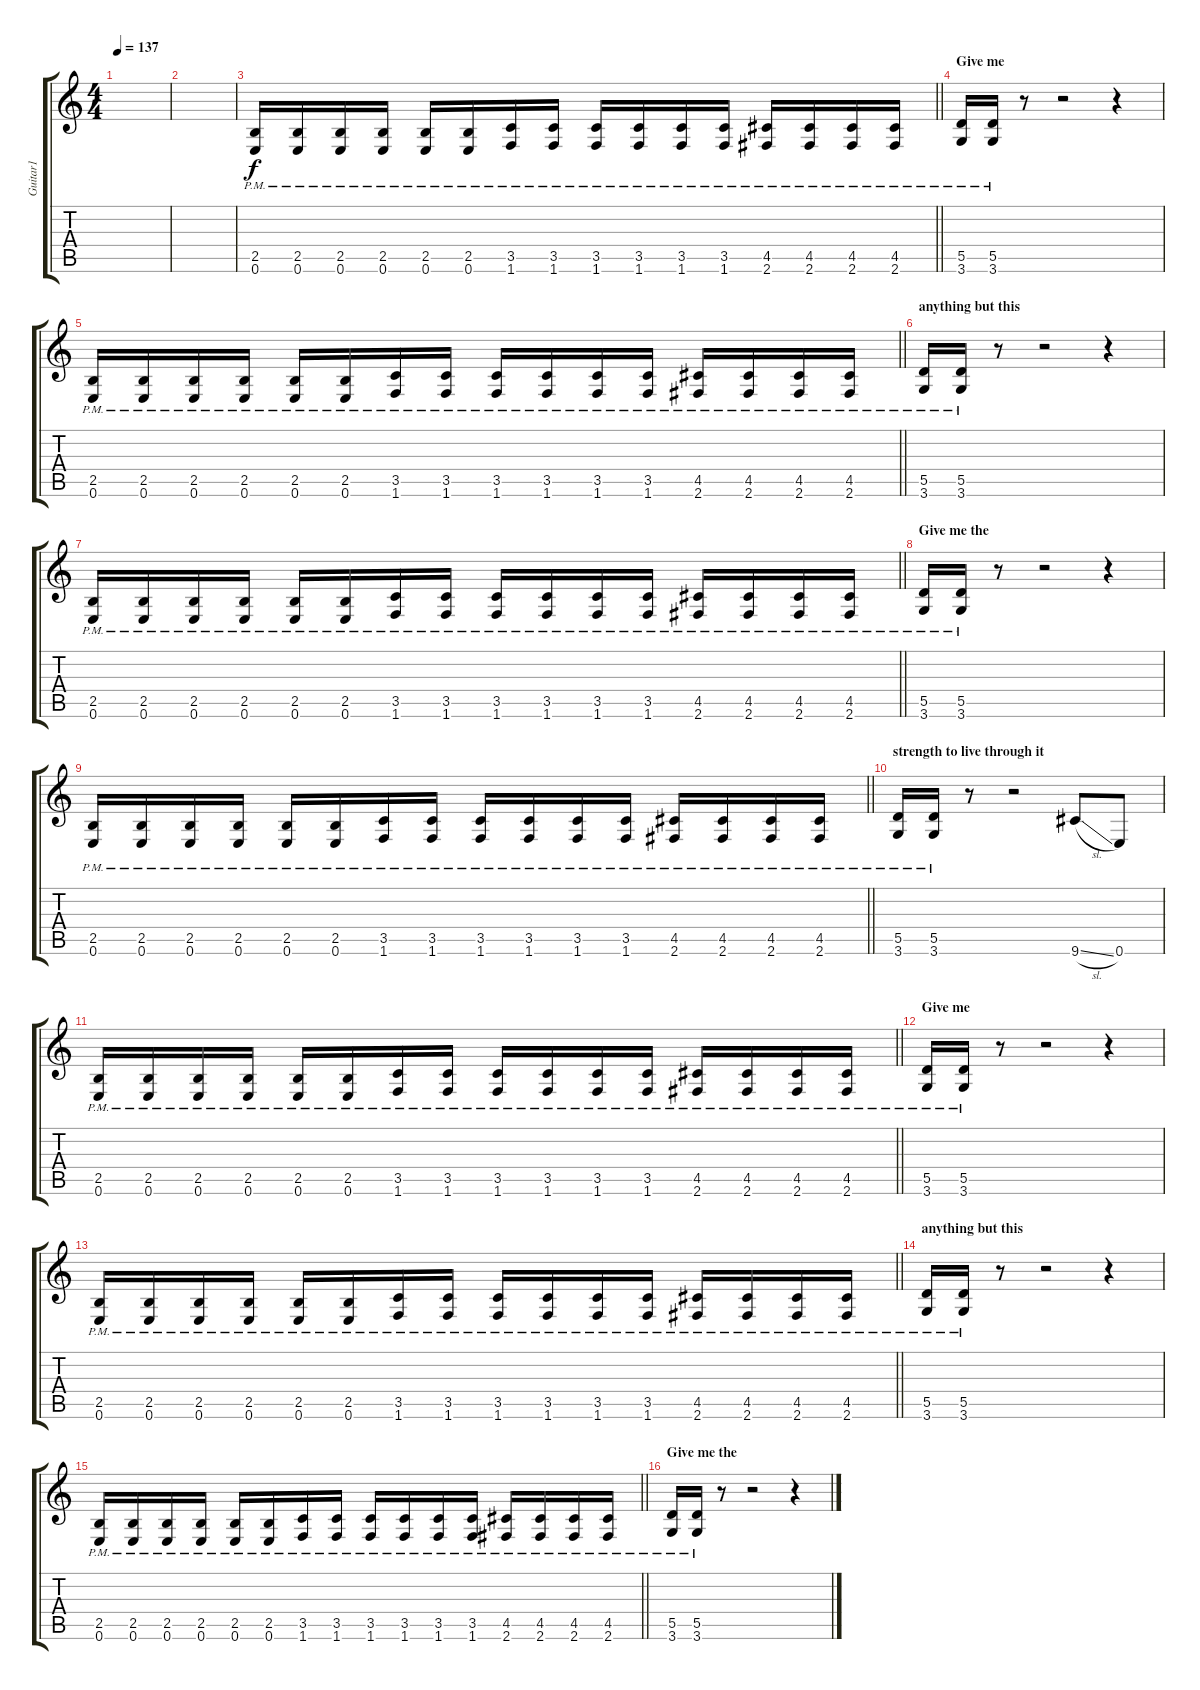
\track ("Guitar1" "Guitar1") {instrument distortionguitar}
\staff {score tabs}
\tuning (E4 B3 G3 D3 A2 E2) {hide}
\ts (4 4)
\tempo 137
\clef g2
\ks c
|
|
\barLineRight lightlight
(2.5{pm} 0.6{pm}).16 (2.5{pm} 0.6{pm}).16 (2.5{pm} 0.6{pm}).16 (2.5{pm} 0.6{pm}).16 (2.5{pm} 0.6{pm}).16 (2.5{pm} 0.6{pm}).16 (3.5{pm} 1.6{pm}).16 (3.5{pm} 1.6{pm}).16 (3.5{pm} 1.6{pm}).16 (3.5{pm} 1.6{pm}).16 (3.5{pm} 1.6{pm}).16 (3.5{pm} 1.6{pm}).16 (4.5{pm} 2.6{pm}).16 (4.5{pm} 2.6{pm}).16 (4.5{pm} 2.6{pm}).16 (4.5{pm} 2.6{pm}).16 |
\section ("" "Give me ")
(5.5{pm} 3.6).16 (5.5{pm} 3.6).16 r.8 r.2 r.4 |
\barLineRight lightlight
(2.5{pm} 0.6{pm}).16 (2.5{pm} 0.6{pm}).16 (2.5{pm} 0.6{pm}).16 (2.5{pm} 0.6{pm}).16 (2.5{pm} 0.6{pm}).16 (2.5{pm} 0.6{pm}).16 (3.5{pm} 1.6{pm}).16 (3.5{pm} 1.6{pm}).16 (3.5{pm} 1.6{pm}).16 (3.5{pm} 1.6{pm}).16 (3.5{pm} 1.6{pm}).16 (3.5{pm} 1.6{pm}).16 (4.5{pm} 2.6{pm}).16 (4.5{pm} 2.6{pm}).16 (4.5{pm} 2.6{pm}).16 (4.5{pm} 2.6{pm}).16 |
\section ("" "anything but this")
(5.5{pm} 3.6).16 (5.5{pm} 3.6).16 r.8 r.2 r.4 |
\barLineRight lightlight
(2.5{pm} 0.6{pm}).16 (2.5{pm} 0.6{pm}).16 (2.5{pm} 0.6{pm}).16 (2.5{pm} 0.6{pm}).16 (2.5{pm} 0.6{pm}).16 (2.5{pm} 0.6{pm}).16 (3.5{pm} 1.6{pm}).16 (3.5{pm} 1.6{pm}).16 (3.5{pm} 1.6{pm}).16 (3.5{pm} 1.6{pm}).16 (3.5{pm} 1.6{pm}).16 (3.5{pm} 1.6{pm}).16 (4.5{pm} 2.6{pm}).16 (4.5{pm} 2.6{pm}).16 (4.5{pm} 2.6{pm}).16 (4.5{pm} 2.6{pm}).16 |
\section ("" "Give me the")
(5.5{pm} 3.6).16 (5.5{pm} 3.6).16 r.8 r.2 r.4 |
\barLineRight lightlight
(2.5{pm} 0.6{pm}).16 (2.5{pm} 0.6{pm}).16 (2.5{pm} 0.6{pm}).16 (2.5{pm} 0.6{pm}).16 (2.5{pm} 0.6{pm}).16 (2.5{pm} 0.6{pm}).16 (3.5{pm} 1.6{pm}).16 (3.5{pm} 1.6{pm}).16 (3.5{pm} 1.6{pm}).16 (3.5{pm} 1.6{pm}).16 (3.5{pm} 1.6{pm}).16 (3.5{pm} 1.6{pm}).16 (4.5{pm} 2.6{pm}).16 (4.5{pm} 2.6{pm}).16 (4.5{pm} 2.6{pm}).16 (4.5{pm} 2.6{pm}).16 |
\section ("" "strength to live through it")
(5.5{pm} 3.6).16 (5.5{pm} 3.6).16 r.8 r.2 9.6{sl}.8 0.6.8 |
\barLineRight lightlight
(2.5{pm} 0.6{pm}).16 (2.5{pm} 0.6{pm}).16 (2.5{pm} 0.6{pm}).16 (2.5{pm} 0.6{pm}).16 (2.5{pm} 0.6{pm}).16 (2.5{pm} 0.6{pm}).16 (3.5{pm} 1.6{pm}).16 (3.5{pm} 1.6{pm}).16 (3.5{pm} 1.6{pm}).16 (3.5{pm} 1.6{pm}).16 (3.5{pm} 1.6{pm}).16 (3.5{pm} 1.6{pm}).16 (4.5{pm} 2.6{pm}).16 (4.5{pm} 2.6{pm}).16 (4.5{pm} 2.6{pm}).16 (4.5{pm} 2.6{pm}).16 |
\section ("" "Give me ")
(5.5{pm} 3.6).16 (5.5{pm} 3.6).16 r.8 r.2 r.4 |
\barLineRight lightlight
(2.5{pm} 0.6{pm}).16 (2.5{pm} 0.6{pm}).16 (2.5{pm} 0.6{pm}).16 (2.5{pm} 0.6{pm}).16 (2.5{pm} 0.6{pm}).16 (2.5{pm} 0.6{pm}).16 (3.5{pm} 1.6{pm}).16 (3.5{pm} 1.6{pm}).16 (3.5{pm} 1.6{pm}).16 (3.5{pm} 1.6{pm}).16 (3.5{pm} 1.6{pm}).16 (3.5{pm} 1.6{pm}).16 (4.5{pm} 2.6{pm}).16 (4.5{pm} 2.6{pm}).16 (4.5{pm} 2.6{pm}).16 (4.5{pm} 2.6{pm}).16 |
\section ("" "anything but this")
(5.5{pm} 3.6).16 (5.5{pm} 3.6).16 r.8 r.2 r.4 |
\barLineRight lightlight
(2.5{pm} 0.6{pm}).16 (2.5{pm} 0.6{pm}).16 (2.5{pm} 0.6{pm}).16 (2.5{pm} 0.6{pm}).16 (2.5{pm} 0.6{pm}).16 (2.5{pm} 0.6{pm}).16 (3.5{pm} 1.6{pm}).16 (3.5{pm} 1.6{pm}).16 (3.5{pm} 1.6{pm}).16 (3.5{pm} 1.6{pm}).16 (3.5{pm} 1.6{pm}).16 (3.5{pm} 1.6{pm}).16 (4.5{pm} 2.6{pm}).16 (4.5{pm} 2.6{pm}).16 (4.5{pm} 2.6{pm}).16 (4.5{pm} 2.6{pm}).16 |
\section ("" "Give me the")
(5.5{pm} 3.6).16 (5.5{pm} 3.6).16 r.8 r.2 r.4
